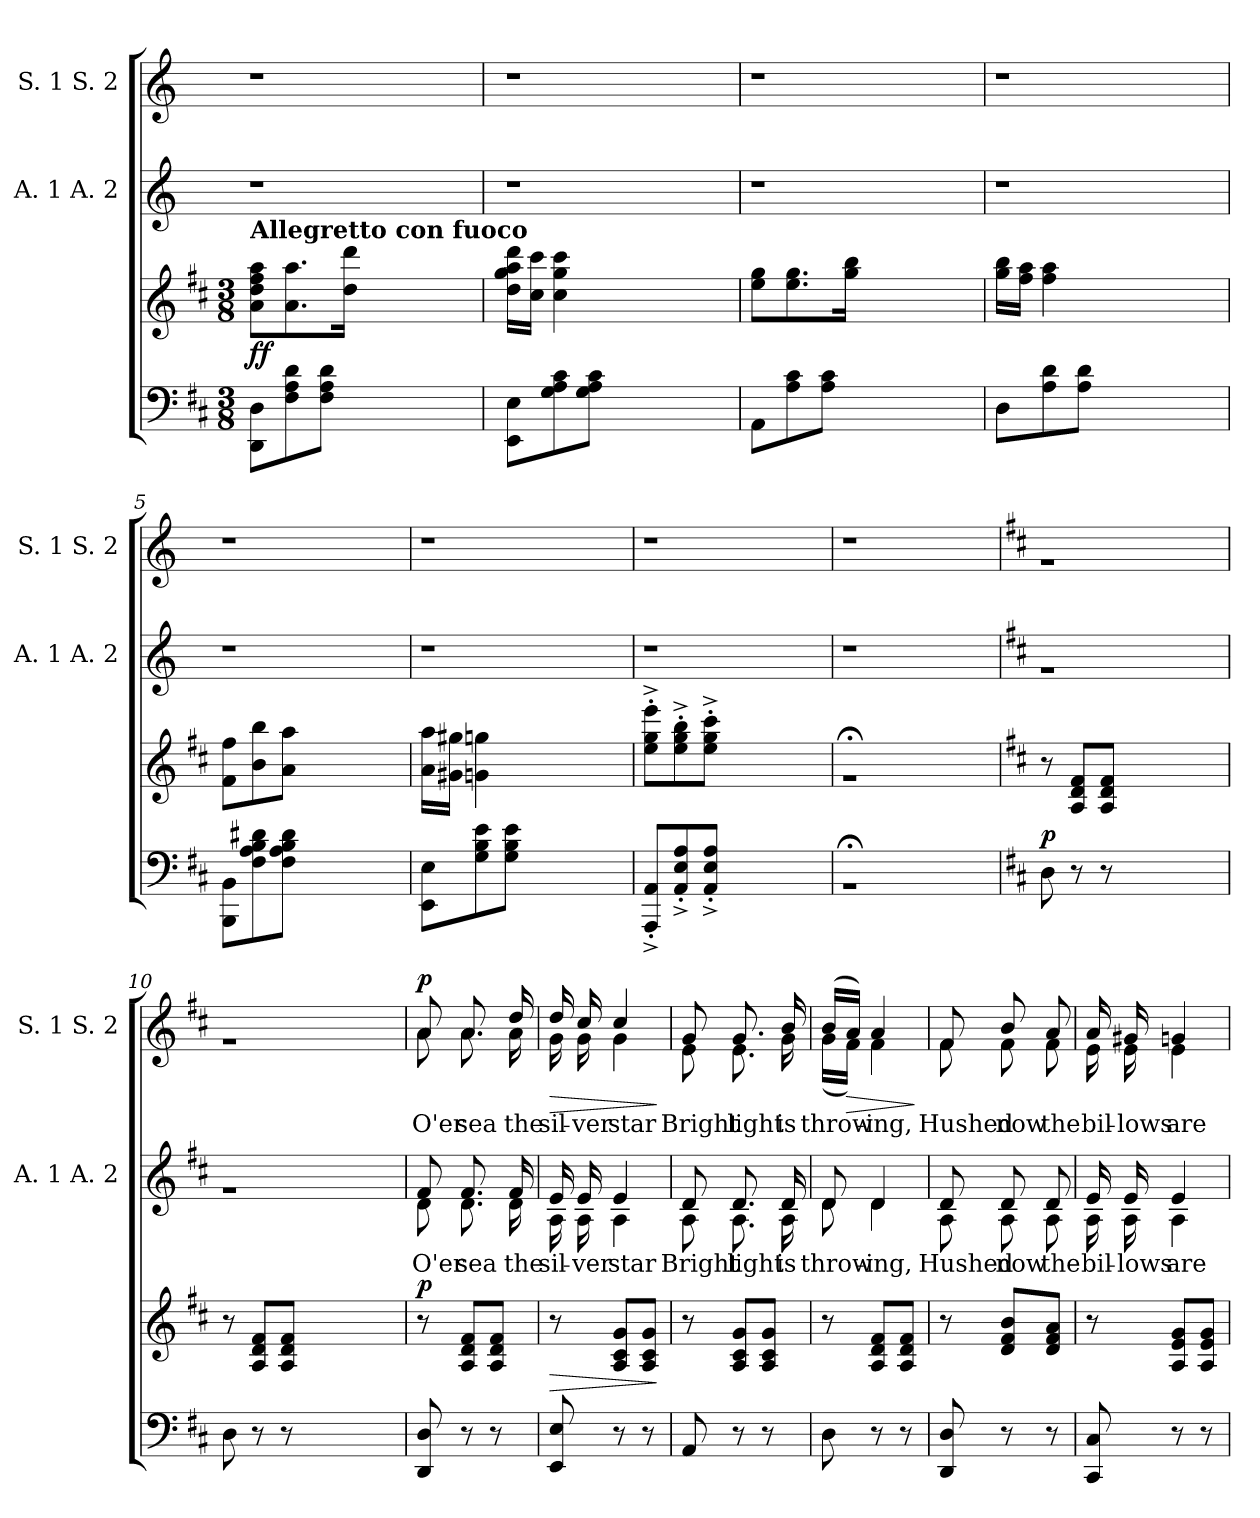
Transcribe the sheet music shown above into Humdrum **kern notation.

**kern	**dynam	**kern	**dynam	**kern	**text	**kern	**text	**dynam
*part4	*part4	*part3	*part3	*part2	*part2	*part1	*part1	*part1
*staff4	*staff4	*staff3	*staff3	*staff2	*staff2	*staff1	*staff1	*staff1
*	*	*	*	*I"A. 1 A. 2	*	*I"S. 1 S. 2	*	*
*	*	*	*	*I'A. 1 A. 2	*	*I'S. 1 S. 2	*	*
*clefF4	*	*clefG2	*	*clefG2	*	*clefG2	*	*
*k[f#c#]	*	*k[f#c#]	*	*k[]	*	*k[]	*	*
*D:	*	*D:	*	*C:	*	*C:	*	*
*M3/8	*	*M3/8	*	*	*	*	*	*
=1	=1	=1	=1	=1	=1	=1	=1	=1
!	!	!LO:TX:a:B:t=Allegretto con fuoco	!	!	!	!	!	!
!	!	!	!LO:DY:b	!	!	!	!	!
8DD\ 8D\L	.	8a\ 8dd\ 8ff#\ 8aa\L	ff	1r	.	1r	.	.
8F#\ 8A\ 8d\	.	8.a\ 8.aa\	.	.	.	.	.	.
8F#\ 8A\ 8d\J	.	.	.	.	.	.	.	.
.	.	16dd\ 16ddd\Jk	.	.	.	.	.	.
2ryy	.	2ryy	.	.	.	.	.	.
8ryy	.	8ryy	.	.	.	.	.	.
=2	=2	=2	=2	=2	=2	=2	=2	=2
8EE\ 8E\L	.	16dd\ 16gg\ 16aa\ 16ddd\LL	.	1r	.	1r	.	.
.	.	16cc#\ 16ccc#\JJ	.	.	.	.	.	.
8G\ 8A\ 8c#\	.	4cc#\ 4gg\ 4ccc#\	.	.	.	.	.	.
8G\ 8A\ 8c#\J	.	.	.	.	.	.	.	.
2ryy	.	2ryy	.	.	.	.	.	.
8ryy	.	8ryy	.	.	.	.	.	.
=3	=3	=3	=3	=3	=3	=3	=3	=3
8AA\L	.	8ee\ 8gg\L	.	1r	.	1r	.	.
8A\ 8c#\	.	8.ee\ 8.gg\	.	.	.	.	.	.
8A\ 8c#\J	.	.	.	.	.	.	.	.
.	.	16gg\ 16bb\Jk	.	.	.	.	.	.
2ryy	.	2ryy	.	.	.	.	.	.
8ryy	.	8ryy	.	.	.	.	.	.
=4	=4	=4	=4	=4	=4	=4	=4	=4
8D\L	.	16gg\ 16bb\LL	.	1r	.	1r	.	.
.	.	16ff#\ 16aa\JJ	.	.	.	.	.	.
8A\ 8d\	.	4ff#\ 4aa\	.	.	.	.	.	.
8A\ 8d\J	.	.	.	.	.	.	.	.
2ryy	.	2ryy	.	.	.	.	.	.
8ryy	.	8ryy	.	.	.	.	.	.
=5	=5	=5	=5	=5	=5	=5	=5	=5
8BBB\ 8BB\L	.	8f#\ 8ff#\L	.	1r	.	1r	.	.
8F#\ 8A\ 8B\ 8d#X\	.	8b\ 8bb\	.	.	.	.	.	.
8F#\ 8A\ 8B\ 8d#\J	.	8a\ 8aa\J	.	.	.	.	.	.
2ryy	.	2ryy	.	.	.	.	.	.
8ryy	.	8ryy	.	.	.	.	.	.
=6	=6	=6	=6	=6	=6	=6	=6	=6
8EE\ 8E\L	.	16a\ 16aa\LL	.	1r	.	1r	.	.
.	.	16g#X\ 16gg#X\JJ	.	.	.	.	.	.
8G\ 8B\ 8e\	.	4gn\ 4ggn\	.	.	.	.	.	.
8G\ 8B\ 8e\J	.	.	.	.	.	.	.	.
2ryy	.	2ryy	.	.	.	.	.	.
8ryy	.	8ryy	.	.	.	.	.	.
=7	=7	=7	=7	=7	=7	=7	=7	=7
8AAA/^<'< 8AA/^<'<L	.	8ee\^>'> 8gg\^>'> 8eee\^>'>L	.	1r	.	1r	.	.
8AA/^<'< 8E/^<'< 8A/^<'<	.	8ee\^>'> 8gg\^>'> 8bb\^>'>	.	.	.	.	.	.
8AA/^<'< 8E/^<'< 8A/^<'<J	.	8ee\^>'> 8gg\^>'> 8ccc#\^>'>J	.	.	.	.	.	.
2ryy	.	2ryy	.	.	.	.	.	.
8ryy	.	8ryy	.	.	.	.	.	.
=8	=8	=8	=8	=8	=8	=8	=8	=8
!LO:N:vis=1	!	!LO:N:vis=1	!	!	!	!	!	!
4.r;C	.	4.r;a	.	1r	.	1r	.	.
2ryy	.	2ryy	.	.	.	.	.	.
8ryy	.	8ryy	.	.	.	.	.	.
!!LO:LB:g=z
=9	=9	=9	=9	=9	=9	=9	=9	=9
*	*	*	*	*k[f#c#]	*	*k[f#c#]	*	*
*	*	*	*	*D:	*	*D:	*	*
!	!LO:DY:a	!	!	!LO:N:vis=1	!	!LO:N:vis=1	!	!
8D\	p	8r	.	1ra	.	1ra	.	.
8r	.	8A/ 8d/ 8f#/L	.	.	.	.	.	.
8r	.	8A/ 8d/ 8f#/J	.	.	.	.	.	.
2ryy	.	2ryy	.	.	.	.	.	.
8ryy	.	8ryy	.	.	.	.	.	.
=10	=10	=10	=10	=10	=10	=10	=10	=10
!	!	!	!	!LO:N:vis=1	!	!LO:N:vis=1	!	!
8D\	.	8r	.	1ra	.	1ra	.	.
8r	.	8A/ 8d/ 8f#/L	.	.	.	.	.	.
8r	.	8A/ 8d/ 8f#/J	.	.	.	.	.	.
2ryy	.	2ryy	.	.	.	.	.	.
8ryy	.	8ryy	.	.	.	.	.	.
=11	=11	=11	=11	=11	=11	=11	=11	=11
!	!	!	!LO:DY:a	!	!LO:LY:a	!	!LO:LY:b	!LO:DY:a
*	*	*	*	*^	*	*^	*	*
8DD/ 8D/	.	8r	p	8f#/	8d\	O'er	8a/	8a\	O'er	p
!	!	!	!	!	!	!LO:LY:a	!	!	!LO:LY:b	!
8r	.	8A/ 8d/ 8f#/L	.	8.f#/	8.d\	sea	8.a/	8.a\	sea	.
8r	.	8A/ 8d/ 8f#/J	.	.	.	.	.	.	.	.
!	!	!	!	!	!	!LO:LY:a	!	!	!LO:LY:b	!
.	.	.	.	16f#/	16d\	the	16dd/	16a\	the	.
=12	=12	=12	=12	=12	=12	=12	=12	=12	=12	=12
!	!	!	!LO:HP:b	!	!	!LO:LY:a	!	!	!LO:LY:b	!LO:HP:b
8EE/ 8E/	.	8r	>	16e/	16A\	sil-	16dd/	16g\	sil-	>
!	!	!	!	!	!	!LO:LY:a	!	!	!LO:LY:b	!
.	.	.	.	16e/	16A\	-ver	16cc#/	16g\	-ver	.
!	!	!	!	!	!	!LO:LY:a	!	!	!LO:LY:b	!
8r	.	8A/ 8c#/ 8g/L	.	4e/	4A\	star	4cc#/	4g\	star	.
8r	.	8A/ 8c#/ 8g/J	.	.	.	.	.	.	.	.
*	*	*	*	*v	*v	*	*	*	*	*
*	*	*	*	*	*	*v	*v	*	*
.	.	.	]	.	.	.	.	]
=13	=13	=13	=13	=13	=13	=13	=13	=13
!	!	!	!	!	!LO:LY:a	!	!LO:LY:b	!
*	*	*	*	*^	*	*^	*	*
8AA/	.	8r	.	8d/	8A\	Bright	8g/	8e\	Bright	.
!	!	!	!	!	!	!LO:LY:a	!	!	!LO:LY:b	!
8r	.	8A/ 8c#/ 8g/L	.	8.d/	8.A\	light	8.g/	8.e\	light	.
8r	.	8A/ 8c#/ 8g/J	.	.	.	.	.	.	.	.
!	!	!	!	!	!	!LO:LY:a	!	!	!LO:LY:b	!
.	.	.	.	16d/	16A\	is	16b/	16g\	is	.
=14	=14	=14	=14	=14	=14	=14	=14	=14	=14	=14
!	!	!	!	!	!	!LO:LY:a	!	!	!LO:LY:b	!
8D\	.	8r	.	8d/	8d\	throw-	(>16b/LL	(<16g\LL	throw-	.
!	!	!	!	!	!	!	!	!	!	!LO:HP:b
.	.	.	.	.	.	.	16a/JJ)	16f#\JJ)	.	>
!	!	!	!	!	!	!LO:LY:a	!	!	!LO:LY:b	!
8r	.	8A/ 8d/ 8f#/L	.	4d/	4d\	-ing,	4a/	4f#\	-ing,	.
8r	.	8A/ 8d/ 8f#/J	.	.	.	.	.	.	.	.
*	*	*	*	*v	*v	*	*	*	*	*
*	*	*	*	*	*	*v	*v	*	*
.	.	.	.	.	.	.	.	]
!!LO:LB:g=z
=15	=15	=15	=15	=15	=15	=15	=15	=15
!	!	!	!	!	!LO:LY:a	!	!LO:LY:b	!
*	*	*	*	*^	*	*^	*	*
8DD/ 8D/	.	8r	.	8d/	8A\	Hushed	8f#/	8f#\	Hushed	.
!	!	!	!	!	!	!LO:LY:a	!	!	!LO:LY:b	!
8r	.	8d/ 8f#/ 8b/L	.	8d/	8A\	now	8b/	8f#\	now	.
!	!	!	!	!	!	!LO:LY:a	!	!	!LO:LY:b	!
8r	.	8d/ 8f#/ 8a/J	.	8d/	8A\	the	8a/	8f#\	the	.
=16	=16	=16	=16	=16	=16	=16	=16	=16	=16	=16
!	!	!	!	!	!	!LO:LY:a	!	!	!LO:LY:b	!
8CC#/ 8C#/	.	8r	.	16e/	16A\	bil-	16a/	16e\	bil-	.
!	!	!	!	!	!	!LO:LY:a	!	!	!LO:LY:b	!
.	.	.	.	16e/	16A\	-lows	16g#X/	16e\	-lows	.
!	!	!	!	!	!	!LO:LY:a	!	!	!LO:LY:b	!
8r	.	8A/ 8e/ 8g/L	.	4e/	4A\	are	4gn/	4e\	are	.
8r	.	8A/ 8e/ 8g/J	.	.	.	.	.	.	.	.
*	*	*	*	*v	*v	*	*	*	*	*
*	*	*	*	*	*	*v	*v	*	*
=	=	=	=	=	=	=	=	=
*-	*-	*-	*-	*-	*-	*-	*-	*-
